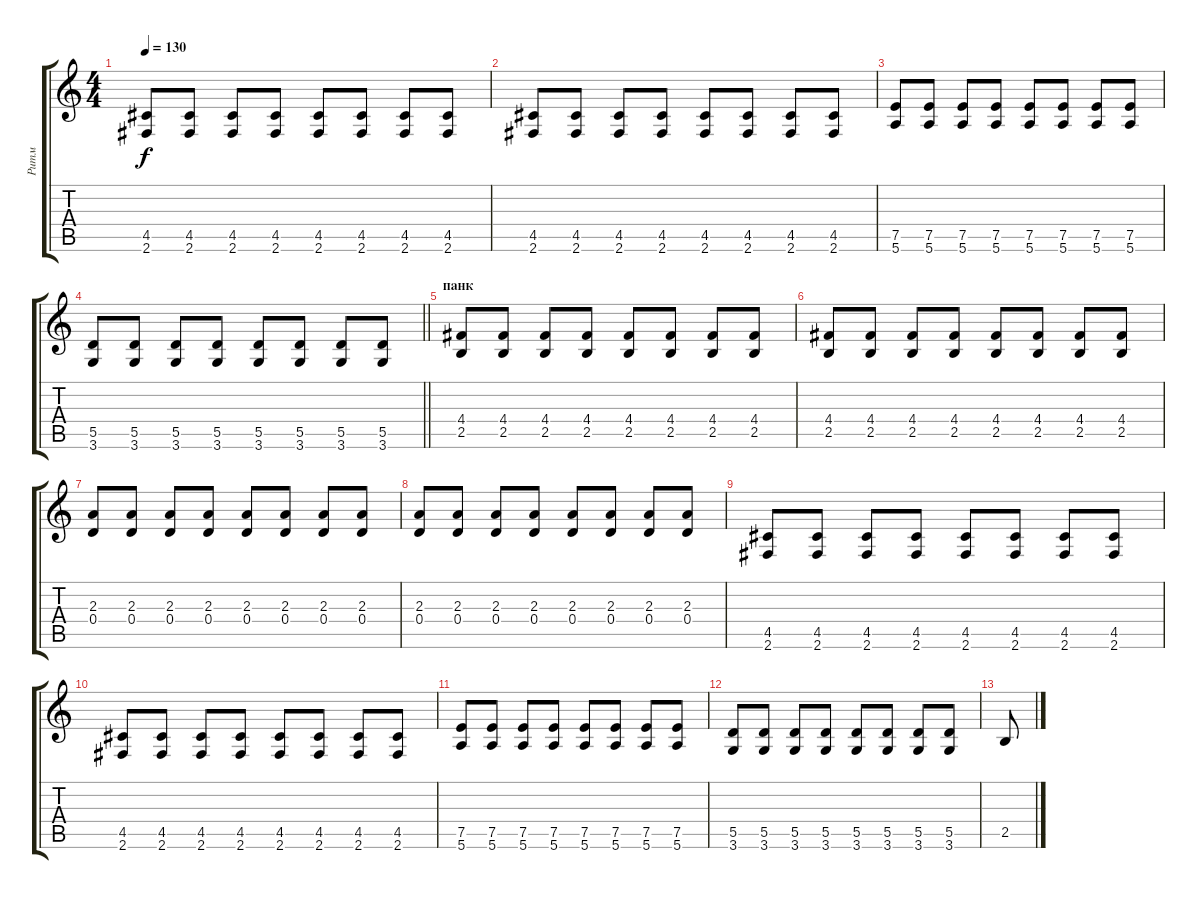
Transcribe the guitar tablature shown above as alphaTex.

\track ("Ритм" "Ритм") {instrument distortionguitar}
\staff {score tabs}
\tuning (E4 B3 G3 D3 A2 E2) {hide}
\ts (4 4)
\tempo 130
\clef g2
\ks c
(4.5 2.6).8{dy f} (4.5 2.6).8 (4.5 2.6).8 (4.5 2.6).8 (4.5 2.6).8 (4.5 2.6).8 (4.5 2.6).8 (4.5 2.6).8 |
(4.5 2.6).8 (4.5 2.6).8 (4.5 2.6).8 (4.5 2.6).8 (4.5 2.6).8 (4.5 2.6).8 (4.5 2.6).8 (4.5 2.6).8 |
(7.5 5.6).8 (7.5 5.6).8 (7.5 5.6).8 (7.5 5.6).8 (7.5 5.6).8 (7.5 5.6).8 (7.5 5.6).8 (7.5 5.6).8 |
\barLineRight lightlight
(5.5 3.6).8 (5.5 3.6).8 (5.5 3.6).8 (5.5 3.6).8 (5.5 3.6).8 (5.5 3.6).8 (5.5 3.6).8 (5.5 3.6).8 |
\section ("" "панк")
(4.4 2.5).8 (4.4 2.5).8 (4.4 2.5).8 (4.4 2.5).8 (4.4 2.5).8 (4.4 2.5).8 (4.4 2.5).8 (4.4 2.5).8 |
(4.4 2.5).8 (4.4 2.5).8 (4.4 2.5).8 (4.4 2.5).8 (4.4 2.5).8 (4.4 2.5).8 (4.4 2.5).8 (4.4 2.5).8 |
(2.3 0.4).8 (2.3 0.4).8 (2.3 0.4).8 (2.3 0.4).8 (2.3 0.4).8 (2.3 0.4).8 (2.3 0.4).8 (2.3 0.4).8 |
(2.3 0.4).8 (2.3 0.4).8 (2.3 0.4).8 (2.3 0.4).8 (2.3 0.4).8 (2.3 0.4).8 (2.3 0.4).8 (2.3 0.4).8 |
(4.5 2.6).8 (4.5 2.6).8 (4.5 2.6).8 (4.5 2.6).8 (4.5 2.6).8 (4.5 2.6).8 (4.5 2.6).8 (4.5 2.6).8 |
(4.5 2.6).8 (4.5 2.6).8 (4.5 2.6).8 (4.5 2.6).8 (4.5 2.6).8 (4.5 2.6).8 (4.5 2.6).8 (4.5 2.6).8 |
(7.5 5.6).8 (7.5 5.6).8 (7.5 5.6).8 (7.5 5.6).8 (7.5 5.6).8 (7.5 5.6).8 (7.5 5.6).8 (7.5 5.6).8 |
(5.5 3.6).8 (5.5 3.6).8 (5.5 3.6).8 (5.5 3.6).8 (5.5 3.6).8 (5.5 3.6).8 (5.5 3.6).8 (5.5 3.6).8 |
2.5.8
